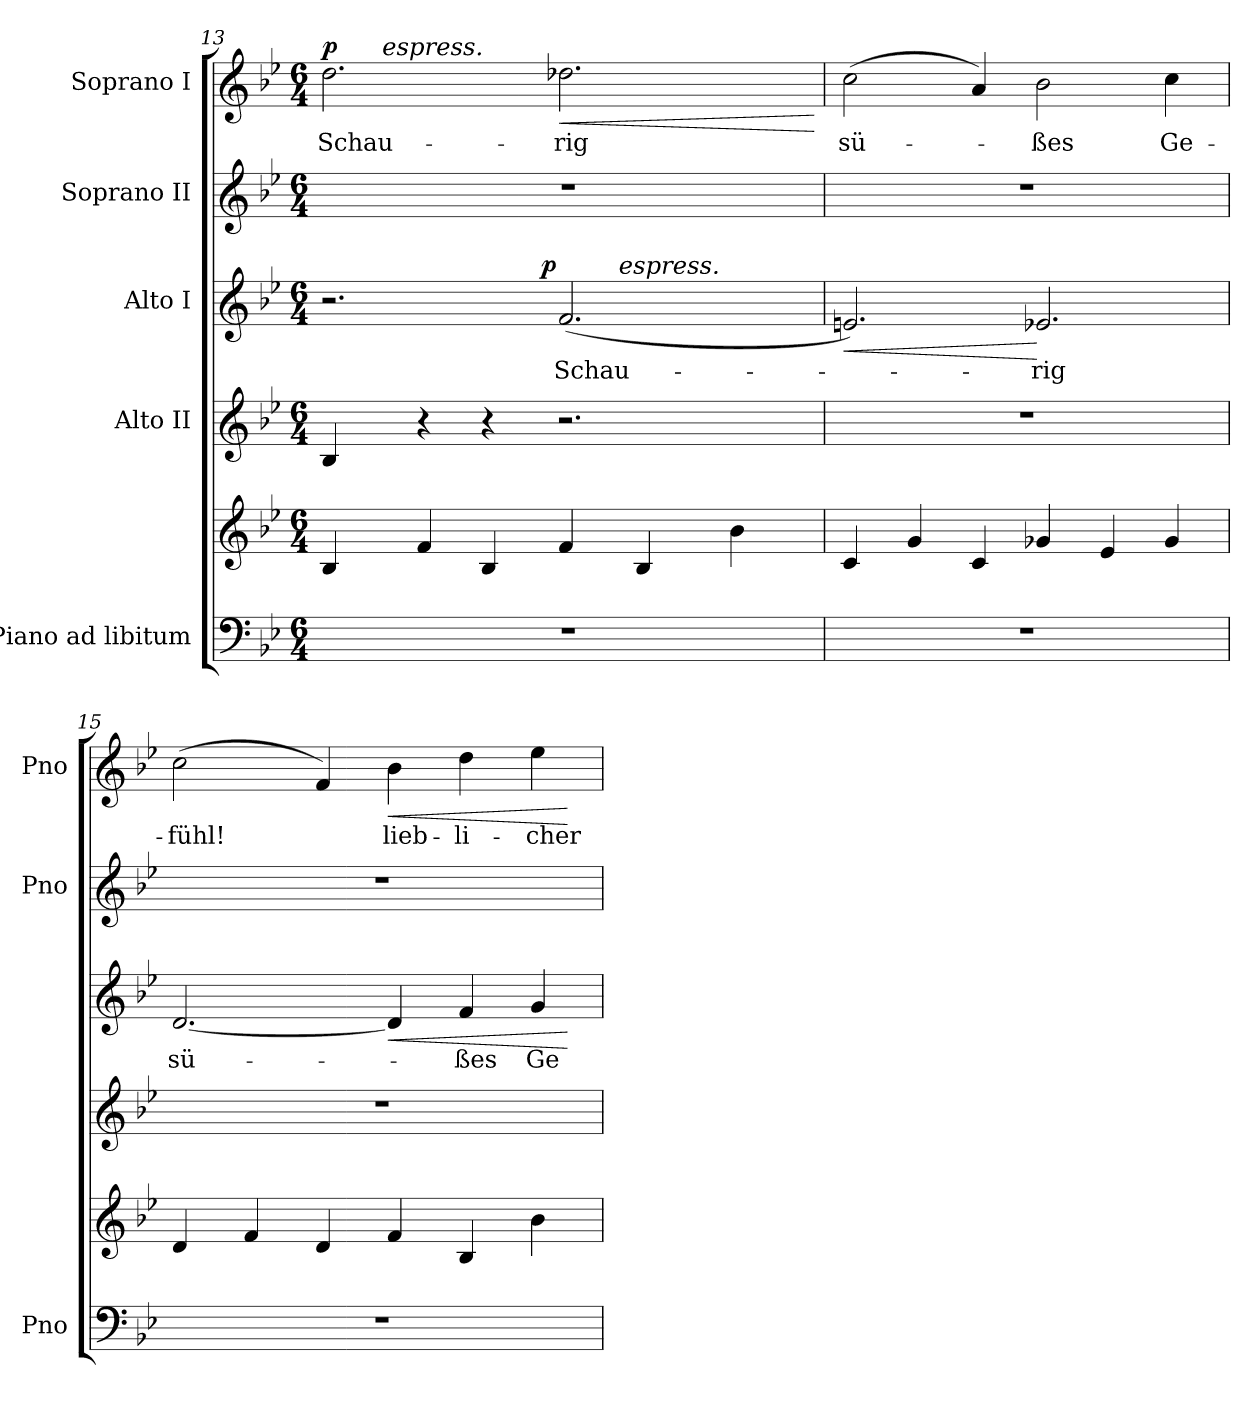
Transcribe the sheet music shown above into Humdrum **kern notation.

**kern	**kern	**kern	**text	**kern	**text	**dynam	**kern	**kern	**text	**dynam
*part5	*part5	*part4	*part4	*part3	*part3	*part3	*part2	*part1	*part1	*part1
*staff6	*staff5	*staff4	*staff4	*staff3	*staff3	*staff3	*staff2	*staff1	*staff1	*staff1
*I"Piano ad libitum	*	*I"Alto II	*	*I"Alto I	*	*	*I"Soprano II	*I"Soprano I	*	*
*I'Pno	*	*	*	*	*	*	*I'Pno	*I'Pno	*	*
!!LO:LB:g=z
*clefF4	*clefG2	*clefG2	*	*clefG2	*	*	*clefG2	*clefG2	*	*
*k[b-e-]	*k[b-e-]	*k[b-e-]	*	*k[b-e-]	*	*	*k[b-e-]	*k[b-e-]	*	*
*B-:	*B-:	*B-:	*	*B-:	*	*	*B-:	*B-:	*	*
*M6/4	*M6/4	*M6/4	*	*M6/4	*	*	*M6/4	*M6/4	*	*
=13	=13	=13	=13	=13	=13	=13	=13	=13	=13	=13
!	!	!	!	!	!	!	!	!	!	!LO:DY:a
*	*	*	*	*^	*	*	*	*^	*	*
*	*	*	*	*	*^	*	*	*	*	*	*	*
1.r	4B-/	4B-/	.	2.r	2ryy	2ryy	.	.	1.r	2.dd\	8ryy	Schau-	p
.	.	.	.	.	.	.	.	.	.	.	32ryy	.	.
!	!	!	!	!	!	!	!	!	!	!	!LO:TX:a:i:t=espress.	!	!
.	.	.	.	.	.	.	.	.	.	.	1ryy	.	.
.	4f/	4r	.	.	.	.	.	.	.	.	.	.	.
.	4B-/	4r	.	.	8..ryy	4...ryy	.	.	.	.	.	.	.
!	!	!	!	!	!	!	!	!LO:DY:a	!	!	!	!	!
.	.	.	.	.	2ryy	.	.	p	.	.	.	.	.
!	!	!	!	!	!	!	!	!	!	!	!	!	!LO:HP:b
.	4f/	2.r	.	(2.f/	.	.	Schau-	.	.	2.dd-X\	.	-rig	<
!	!	!	!	!	!	!LO:TX:a:i:t=espress.	!	!	!	!	!	!	!
.	.	.	.	.	.	2ryy	.	.	.	.	.	.	.
.	4B-/	.	.	.	.	.	.	.	.	.	.	.	.
.	.	.	.	.	.	.	.	.	.	.	4ryy	.	.
.	.	.	.	.	4ryy	.	.	.	.	.	.	.	.
.	4b-\	.	.	.	.	.	.	.	.	.	.	.	.
.	.	.	.	.	.	.	.	.	.	.	16.ryy	.	.
.	.	.	.	.	32ryy	32ryy	.	.	.	.	.	.	.
.	.	.	.	.	.	.	.	.	.	.	.	.	[
=14	=14	=14	=14	=14	=14	=14	=14	=14	=14	=14	=14	=14	=14
!	!	!	!	!	!	!	!	!LO:HP:b	!	!	!	!	!
*	*	*	*	*v	*v	*v	*	*	*	*v	*v	*	*
1.r	4c/	1.r	.	2.en/)	.	<	1.r	(2cc\	sü-	.
.	4g/	.	.	.	.	.	.	.	.	.
.	4c/	.	.	.	.	.	.	4a/)	.	.
.	4g-X/	.	.	2.e-X/	-rig	[	.	2b-\	-ßes	.
.	4e-/	.	.	.	.	.	.	.	.	.
.	4g-/	.	.	.	.	.	.	4cc\	Ge-	.
=15	=15	=15	=15	=15	=15	=15	=15	=15	=15	=15
1.r	4d/	1.r	.	[2.d/	sü-	.	1.r	(2cc\	-fühl!	.
.	4f/	.	.	.	.	.	.	.	.	.
.	4d/	.	.	.	.	.	.	4f/)	.	.
!	!	!	!	!	!	!LO:HP:b	!	!	!	!LO:HP:b
.	4f/	.	.	4d/]	.	<	.	4b-\	lieb-	<
.	4B-/	.	.	4f/	-ßes	.	.	4dd\	-li-	.
.	4b-\	.	.	4g/	Ge-	.	.	4ee-\	-cher	.
.	.	.	.	.	.	[	.	.	.	[
=	=	=	=	=	=	=	=	=	=	=
*-	*-	*-	*-	*-	*-	*-	*-	*-	*-	*-
